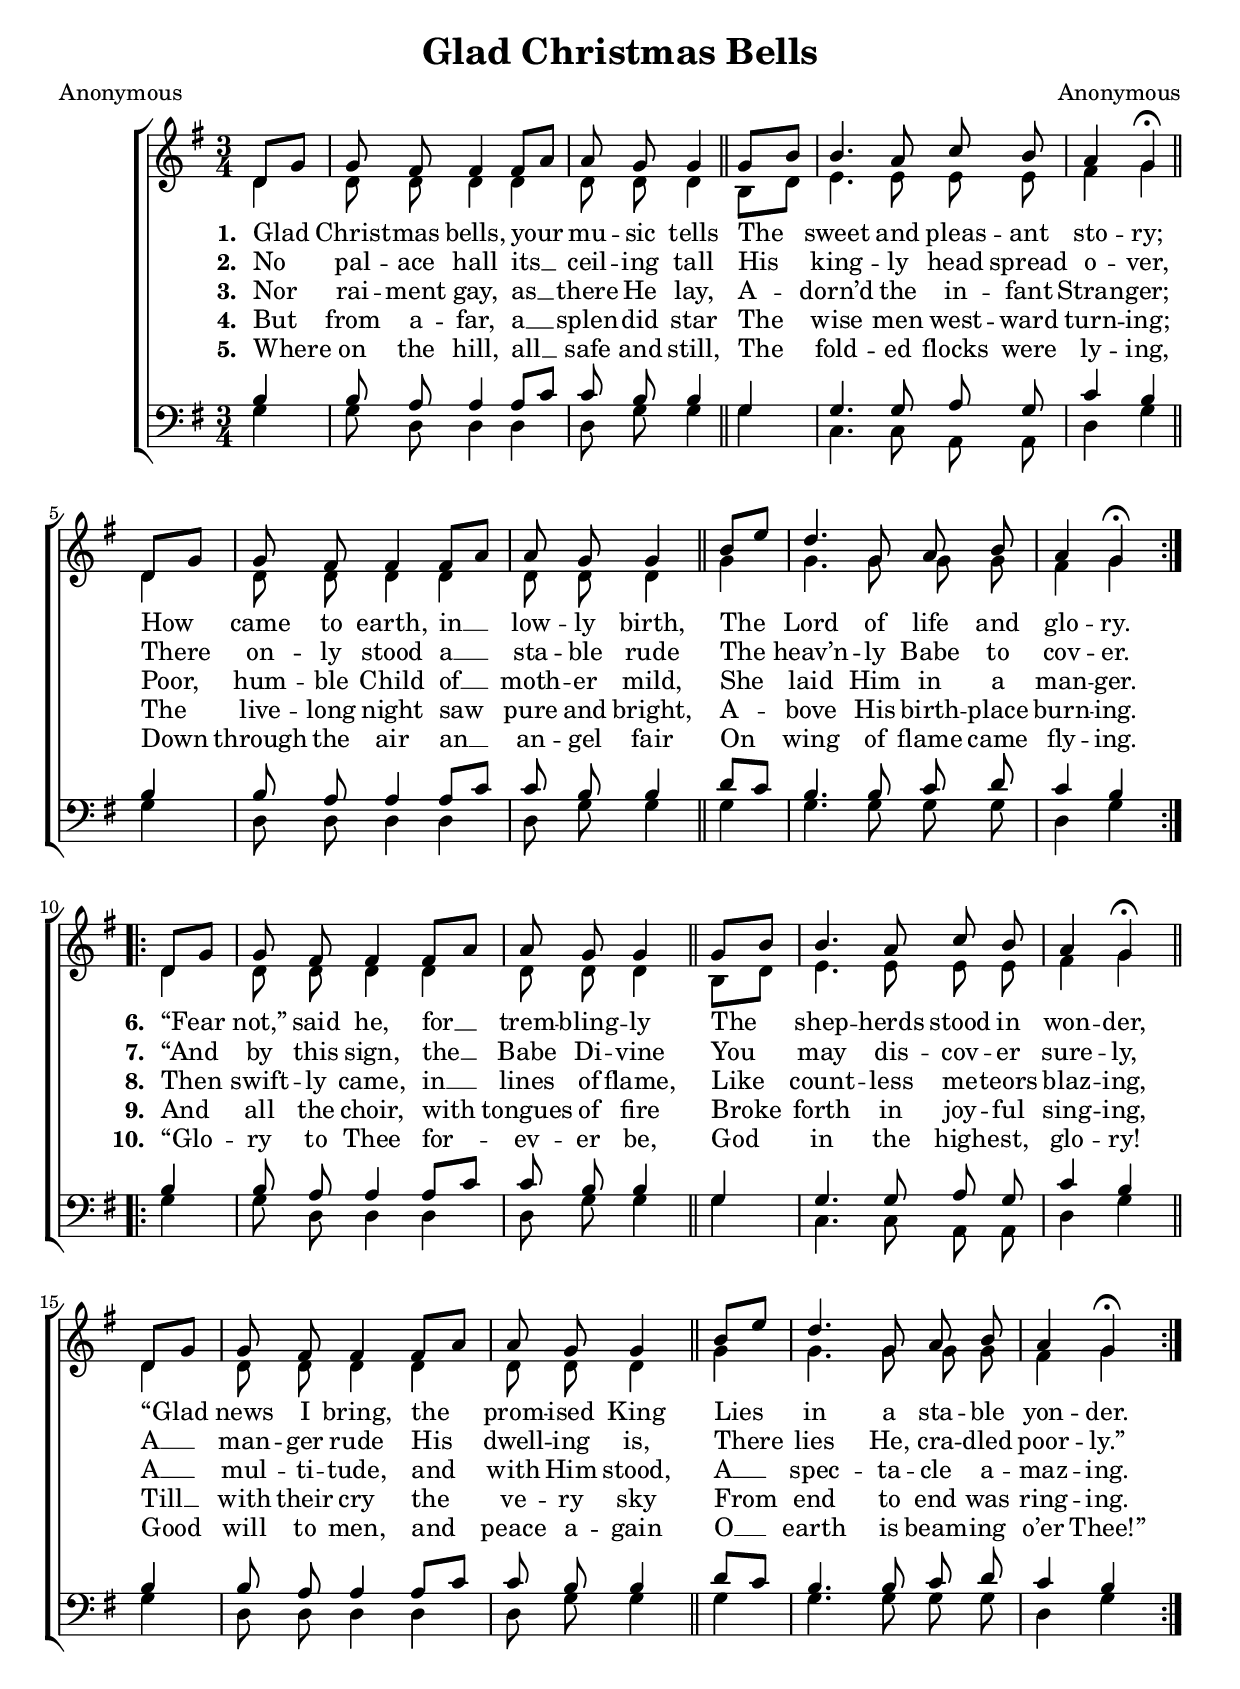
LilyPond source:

\version "2.14.2"
\include "util.ly"
\header { 
    title = "Glad Christmas Bells"
    poet = "Anonymous"
    composer = "Anonymous"
    %tagline = \markup{ from \italic{Franklin Square Song Collection, No. 1}, 1881}
  }

global = {
  \key g \major
  \time 3/4
  \autoBeamOff
  %\override DynamicLineSpanner #'staff-padding = #0.0
  %\override DynamicLineSpanner #'Y-extent = #'(-1 . 1)
}

sopMusic = \relative c' {
  \repeat volta 5 {
    \partial 4 d8[ g] |
    g8 fis fis4 fis8[ a] |
    a g g4 \bar"||" g8[ b] |
    b4. a8 c b |
    \partial 2 a4 g\fermata \bar"||"
    
    \partial 4 d8[ g] |
    g fis fis4 fis8[ a] |
    a g g4 \bar"||" b8[ e] |
    d4. g,8 a b |
    \partial 2 a4 g\fermata
  }
}
sopWords = \lyricmode {
  
}

altoMusic = \relative c' {
  d4 |
  d8 d d4 d |
  d8 d d4 b8[ d] |
  e4. e8 e e |
  fis4 g |
  
  d |
  d8 d d4 d |
  d8 d d4 g |
  g4. g8 g g |
  fis4 g
}
altoWords = \lyricmode {
  \dropLyricsIX
  \set stanza = #"1. "
  Glad Christ -- mas bells, your mu -- sic tells
    The sweet and pleas -- ant sto -- ry;
  How came to earth, in __ low -- ly birth,
    The Lord of life and glo -- ry.
    
  \set stanza = #"6. "
  “Fear not,” said he, for __ trem -- bling -- ly
    The shep -- herds stood in won -- der,
  “Glad news I bring, the prom -- ised King
    Lies in a sta -- ble yon -- der.
}
altoWordsII = \lyricmode {
  \dropLyricsIX
  \set stanza = #"2. "
  No pal -- ace hall its __ ceil -- ing tall
    His king -- ly head spread o -- ver,
  There on -- ly stood a __ sta -- ble rude
    The heav’n -- ly Babe to cov -- er.
  
  \set stanza = #"7. "
  “And by this sign, the __ Babe Di -- vine
    You may dis -- cov -- er sure -- ly,
  A __ man -- ger rude His dwell -- ing is,
    There lies He, cra -- dled poor -- ly.”
}
altoWordsIII = \lyricmode {
  \dropLyricsIX
  \set stanza = #"3. "
  Nor rai -- ment gay, as __ there He lay,
    A -- dorn’d the in -- fant Stran -- ger;
  Poor, hum -- ble Child of __ moth -- er mild,
    She laid Him in a man -- ger.
  
  \set stanza = #"8. "
  Then swift -- ly came, in __ lines of flame,
    Like count -- less me -- teors blaz -- ing,
  A __ mul -- ti -- tude, and with Him stood,
    A __ spec -- ta -- cle a -- maz -- ing.
}
altoWordsIV = \lyricmode {
  \dropLyricsIX
  \set stanza = #"4. "
  But from a -- far, a __ splen -- did star
    The wise men west -- ward turn -- ing;
  The live -- long night saw pure and bright,
    A -- bove His birth -- place burn -- ing.
  
  \set stanza = #"9. "
  And all the choir, with tongues of fire
    Broke forth in joy -- ful sing -- ing,
  Till __ with their cry the ve -- ry sky
    From end to end was ring -- ing.
}
altoWordsV = \lyricmode {
  \dropLyricsIX
  \set stanza = #"5. "
  Where on the hill, all __ safe and still,
    The fold -- ed flocks were ly -- ing,
  Down through the air an __ an -- gel fair
    On wing of flame came fly -- ing.
  
  \set stanza = #"10. "
  “Glo -- ry to Thee for -- ev -- er be,
    God in the high -- est, glo -- ry!
  Good will to men, and peace a -- gain
    O __ earth is beam -- ing o’er Thee!”
}
altoWordsVI = \lyricmode {
}
tenorMusic = \relative c' {
  b4 |
  b8 a a4 a8[ c] |
  c b b4 g |
  g4. g8 a g |
  c4 b |
  
  b |
  b8 a a4 a8[ c] |
  c b b4 d8[ c] |
  b4. b8 c d |
  c4 b
}
tenorWords = \lyricmode {

}

bassMusic = \relative c {
  g'4 |
  g8 d d4 d |
  d8 g g4 g |
  c,4. c8 a a |
  d4 g |
  
  g |
  d8 d d4 d |
  d8 g g4 g |
  g4. g8 g g |
  d4 g
}
bassWords = \lyricmode {

}

pianoRH = \relative c' {
  
}
pianoLH = \relative c' {
  
}

\score {
  <<
   \new ChoirStaff <<
%    \new Lyrics = sopranos \with { \override VerticalAxisGroup #'nonstaff-relatedstaff-spacing = #'((basic-distance . 1)) }
    \new Staff = women <<
      \new Voice = "sopranos" { \voiceOne << \global \repeat unfold2\sopMusic >> }
      \new Voice = "altos" { \voiceTwo << \global \repeat unfold2\altoMusic >> }
    >>
   \new Staff = men <<
      \clef bass
      \new Voice = "tenors" { \voiceOne << \global \repeat unfold2\tenorMusic >> }
      \new Voice = "basses" { \voiceTwo << \global \repeat unfold2\bassMusic >> }
    >>
    \new Lyrics \with { alignAboveContext = #"women" \override VerticalAxisGroup #'nonstaff-relatedstaff-spacing = #'((basic-distance . 1))} \lyricsto "sopranos" \sopWords
     \new Lyrics = "altosVI"  \with { alignBelowContext = #"women" \override VerticalAxisGroup #'nonstaff-relatedstaff-spacing = #'((basic-distance . 1))} \lyricsto "sopranos" \altoWordsVI
    \new Lyrics = "altosV"  \with { alignBelowContext = #"women" \override VerticalAxisGroup #'nonstaff-relatedstaff-spacing = #'((basic-distance . 1))} \lyricsto "sopranos" \altoWordsV
    \new Lyrics = "altosIV"  \with { alignBelowContext = #"women" \override VerticalAxisGroup #'nonstaff-relatedstaff-spacing = #'((basic-distance . 1))} \lyricsto "sopranos" \altoWordsIV
    \new Lyrics = "altosIII"  \with { alignBelowContext = #"women" \override VerticalAxisGroup #'nonstaff-relatedstaff-spacing = #'((basic-distance . 1))} \lyricsto "sopranos" \altoWordsIII
    \new Lyrics = "altosII"  \with { alignBelowContext = #"women" \override VerticalAxisGroup #'nonstaff-relatedstaff-spacing = #'((basic-distance . 1))} \lyricsto "sopranos" \altoWordsII
    \new Lyrics = "altos"  \with { alignBelowContext = #"women" \override VerticalAxisGroup #'nonstaff-relatedstaff-spacing = #'((padding . -0.5)) } \lyricsto "sopranos" \altoWords
    \new Lyrics \with { alignAboveContext = #"men" \override VerticalAxisGroup #'nonstaff-relatedstaff-spacing = #'((basic-distance . 1)) } \lyricsto "tenors" \tenorWords
    \new Lyrics \with { alignBelowContext = #"men" \override VerticalAxisGroup #'nonstaff-relatedstaff-spacing = #'((basic-distance . 1)) } \lyricsto "basses" \bassWords
  >>
%    \new PianoStaff << \new Staff { \new Voice { \pianoRH } } \new Staff { \clef "bass" \pianoLH } >>
  >>
  \layout { }
  
  \midi {
    \tempo 4 = 100
    \set Staff.midiInstrument = "flute"
  
    \context {
      \Voice
      \remove "Dynamic_performer"
    }
  }
}
